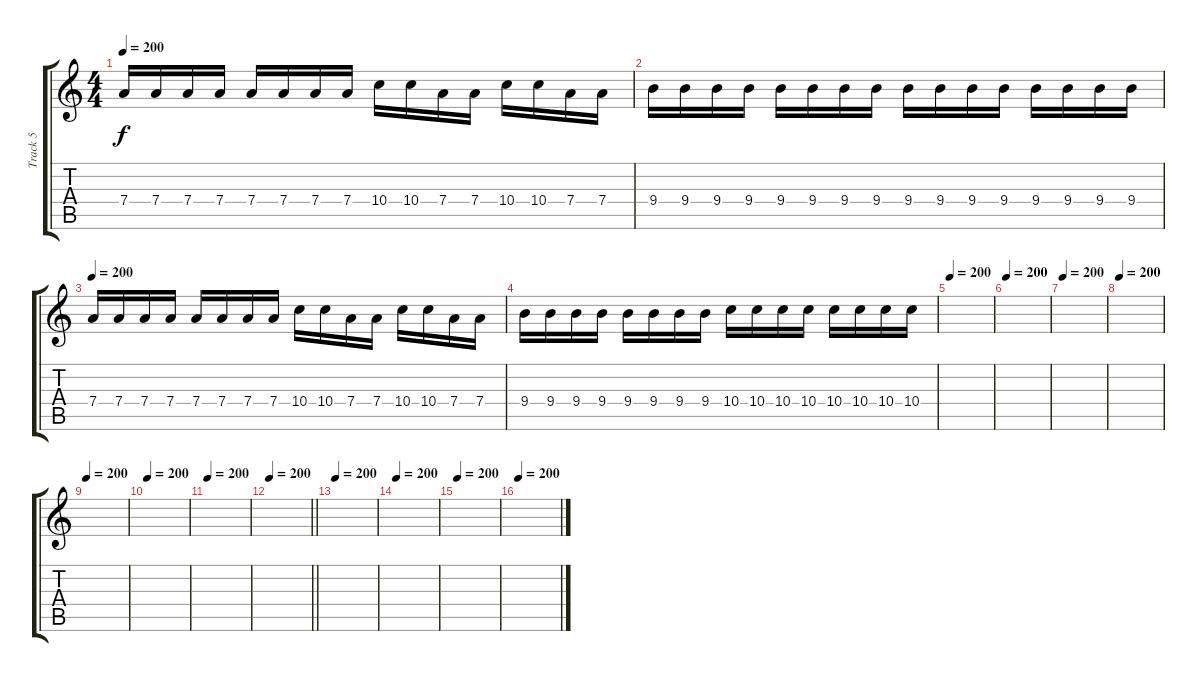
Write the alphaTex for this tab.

\track ("Track 5" "Track 5") {instrument distortionguitar}
\staff {score tabs}
\tuning (E4 B3 G3 D3 A2 E2) {hide}
\ts (4 4)
\tempo 200
\clef g2
\ks c
7.4.16{dy f} 7.4.16 7.4.16 7.4.16 7.4.16 7.4.16 7.4.16 7.4.16 10.4.16 10.4.16 7.4.16 7.4.16 10.4.16 10.4.16 7.4.16 7.4.16 |
9.4.16 9.4.16 9.4.16 9.4.16 9.4.16 9.4.16 9.4.16 9.4.16 9.4.16 9.4.16 9.4.16 9.4.16 9.4.16 9.4.16 9.4.16 9.4.16 |
\tempo 200
7.4.16 7.4.16 7.4.16 7.4.16 7.4.16 7.4.16 7.4.16 7.4.16 10.4.16 10.4.16 7.4.16 7.4.16 10.4.16 10.4.16 7.4.16 7.4.16 |
9.4.16 9.4.16 9.4.16 9.4.16 9.4.16 9.4.16 9.4.16 9.4.16 10.4.16 10.4.16 10.4.16 10.4.16 10.4.16 10.4.16 10.4.16 10.4.16 |
\tempo 200
|
\tempo 200
|
\tempo 200
|
\tempo 200
|
\tempo 200
|
\tempo 200
|
\tempo 200
|
\tempo 200
\barLineRight lightlight
|
\section ("" "")
\tempo 200
|
\tempo 200
|
\tempo 200
|
\tempo 200
